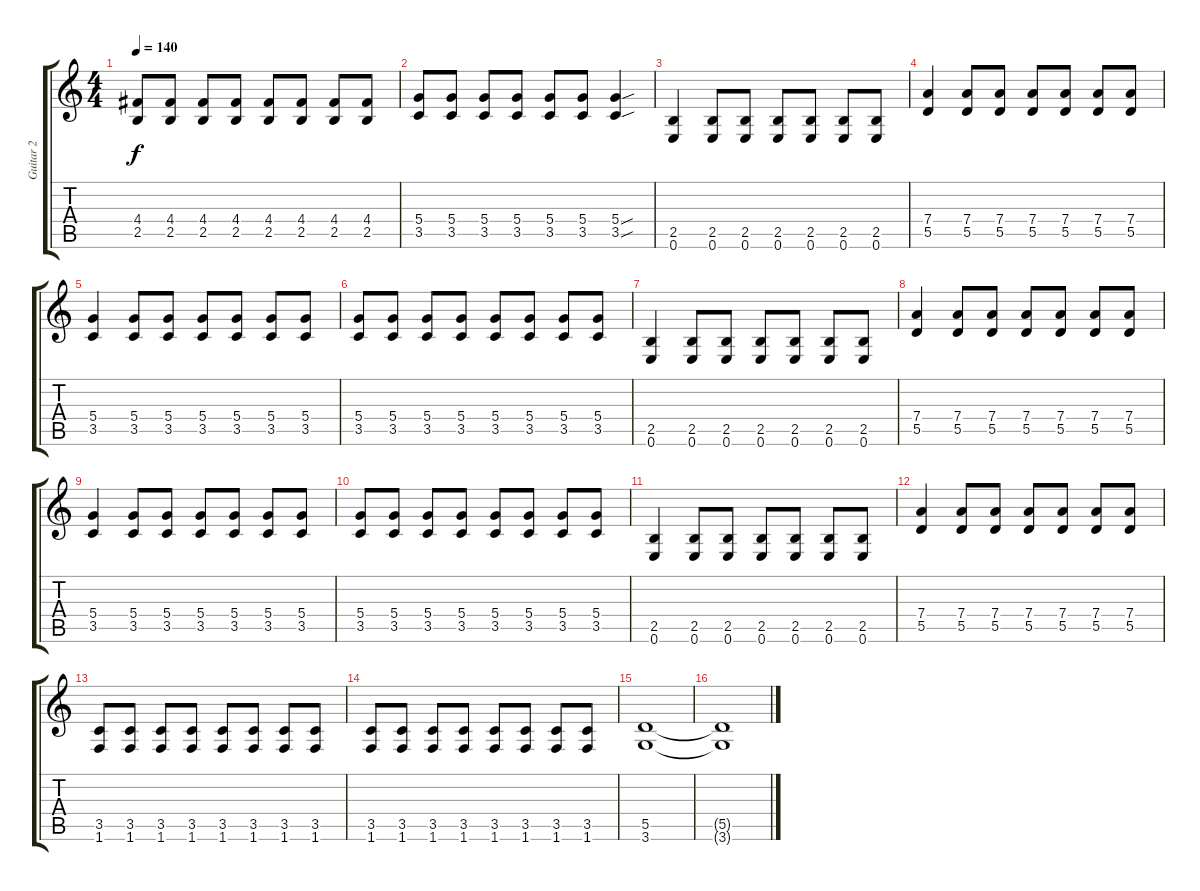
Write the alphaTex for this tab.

\track ("Guitar 2" "Guitar 2") {instrument overdrivenguitar}
\staff {score tabs}
\tuning (E4 B3 G3 D3 A2 E2) {hide}
\ts (4 4)
\tempo 140
\clef g2
\ks c
(4.4 2.5).8{dy f} (4.4 2.5).8 (4.4 2.5).8 (4.4 2.5).8 (4.4 2.5).8 (4.4 2.5).8 (4.4 2.5).8 (4.4 2.5).8 |
(5.4 3.5).8 (5.4 3.5).8 (5.4 3.5).8 (5.4 3.5).8 (5.4 3.5).8 (5.4 3.5).8 (5.4{sou} 3.5{sou}).4 |
(2.5 0.6).4 (2.5 0.6).8 (2.5 0.6).8 (2.5 0.6).8 (2.5 0.6).8 (2.5 0.6).8 (2.5 0.6).8 |
(7.4 5.5).4 (7.4 5.5).8 (7.4 5.5).8 (7.4 5.5).8 (7.4 5.5).8 (7.4 5.5).8 (7.4 5.5).8 |
(5.4 3.5).4 (5.4 3.5).8 (5.4 3.5).8 (5.4 3.5).8 (5.4 3.5).8 (5.4 3.5).8 (5.4 3.5).8 |
(5.4 3.5).8 (5.4 3.5).8 (5.4 3.5).8 (5.4 3.5).8 (5.4 3.5).8 (5.4 3.5).8 (5.4 3.5).8 (5.4 3.5).8 |
(2.5 0.6).4 (2.5 0.6).8 (2.5 0.6).8 (2.5 0.6).8 (2.5 0.6).8 (2.5 0.6).8 (2.5 0.6).8 |
(7.4 5.5).4 (7.4 5.5).8 (7.4 5.5).8 (7.4 5.5).8 (7.4 5.5).8 (7.4 5.5).8 (7.4 5.5).8 |
(5.4 3.5).4 (5.4 3.5).8 (5.4 3.5).8 (5.4 3.5).8 (5.4 3.5).8 (5.4 3.5).8 (5.4 3.5).8 |
(5.4 3.5).8 (5.4 3.5).8 (5.4 3.5).8 (5.4 3.5).8 (5.4 3.5).8 (5.4 3.5).8 (5.4 3.5).8 (5.4 3.5).8 |
(2.5 0.6).4 (2.5 0.6).8 (2.5 0.6).8 (2.5 0.6).8 (2.5 0.6).8 (2.5 0.6).8 (2.5 0.6).8 |
(7.4 5.5).4 (7.4 5.5).8 (7.4 5.5).8 (7.4 5.5).8 (7.4 5.5).8 (7.4 5.5).8 (7.4 5.5).8 |
(3.5 1.6).8 (3.5 1.6).8 (3.5 1.6).8 (3.5 1.6).8 (3.5 1.6).8 (3.5 1.6).8 (3.5 1.6).8 (3.5 1.6).8 |
(3.5 1.6).8 (3.5 1.6).8 (3.5 1.6).8 (3.5 1.6).8 (3.5 1.6).8 (3.5 1.6).8 (3.5 1.6).8 (3.5 1.6).8 |
(5.5 3.6).1 |
(5.5{t} 3.6{t}).1
